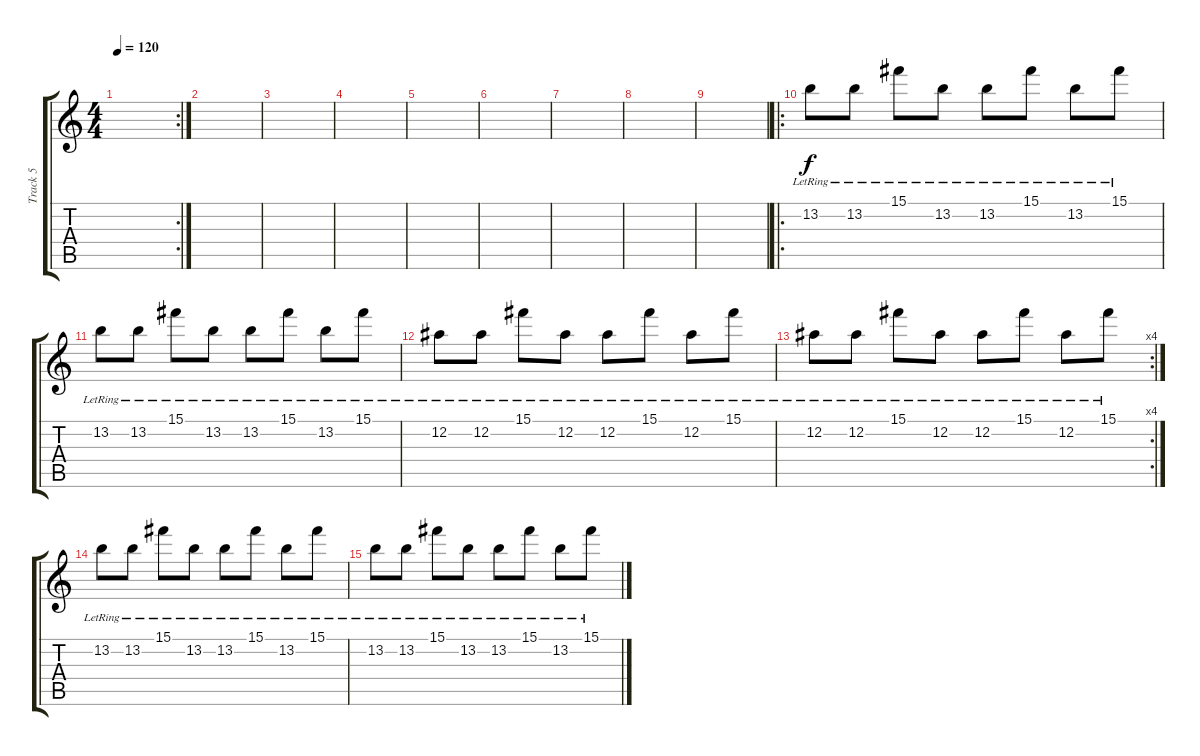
\track ("Track 5" "Track 5") {instrument distortionguitar}
\staff {score tabs}
\tuning (Eb4 Bb3 Gb3 Db3 Ab2 Eb2) {hide}
\rc 2
\ts (4 4)
\tempo 120
\clef g2
\ks c
|
|
|
|
|
|
|
|
|
\ro
13.2{lr}.8 13.2{lr}.8 15.1{lr}.8 13.2{lr}.8 13.2{lr}.8 15.1{lr}.8 13.2{lr}.8 15.1{lr}.8 |
13.2{lr}.8 13.2{lr}.8 15.1{lr}.8 13.2{lr}.8 13.2{lr}.8 15.1{lr}.8 13.2{lr}.8 15.1{lr}.8 |
12.2{lr}.8 12.2{lr}.8 15.1{lr}.8 12.2{lr}.8 12.2{lr}.8 15.1{lr}.8 12.2{lr}.8 15.1{lr}.8 |
\rc 4
12.2{lr}.8 12.2{lr}.8 15.1{lr}.8 12.2{lr}.8 12.2{lr}.8 15.1{lr}.8 12.2{lr}.8 15.1{lr}.8 |
13.2{lr}.8 13.2{lr}.8 15.1{lr}.8 13.2{lr}.8 13.2{lr}.8 15.1{lr}.8 13.2{lr}.8 15.1{lr}.8 |
13.2{lr}.8 13.2{lr}.8 15.1{lr}.8 13.2{lr}.8 13.2{lr}.8 15.1{lr}.8 13.2{lr}.8 15.1{lr}.8
